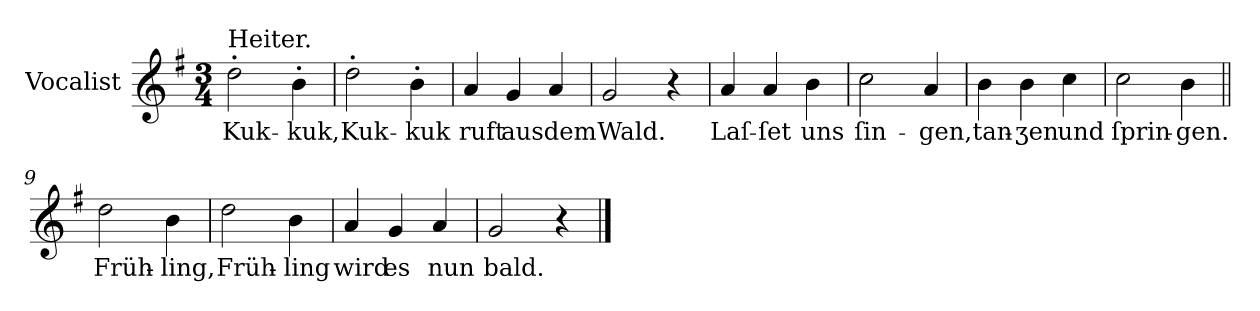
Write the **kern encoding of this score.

**kern	**text
*part1	*part1
*staff1	*staff1
*I"Vocalist	*
*clefG2	*
*k[f#]	*
*G:	*
*M3/4	*
=1	=1
!LO:TX:a:t=Heiter.	!
2dd'	Kuk-
4b'	-kuk,
=2	=2
2dd'	Kuk-
4b'	-kuk
=3	=3
4a	ruft
4g	aus
4a	dem
=4	=4
2g	Wald.
4r	.
=5	=5
4a	Laſ-
4a	-ſet
4b	uns
=6	=6
2cc	ſin-
4a	-gen,
=7	=7
4b	tan-
4b	-ʒen
4cc	und
=8	=8
2cc	ſprin-
4b	-gen.
=9||	=9||
2dd	Früh-
4b	-ling,
=10	=10
2dd	Früh-
4b	-ling
=11	=11
4a	wird
4g	es
4a	nun
=12	=12
2g	bald.
4r	.
==	==
*-	*-
